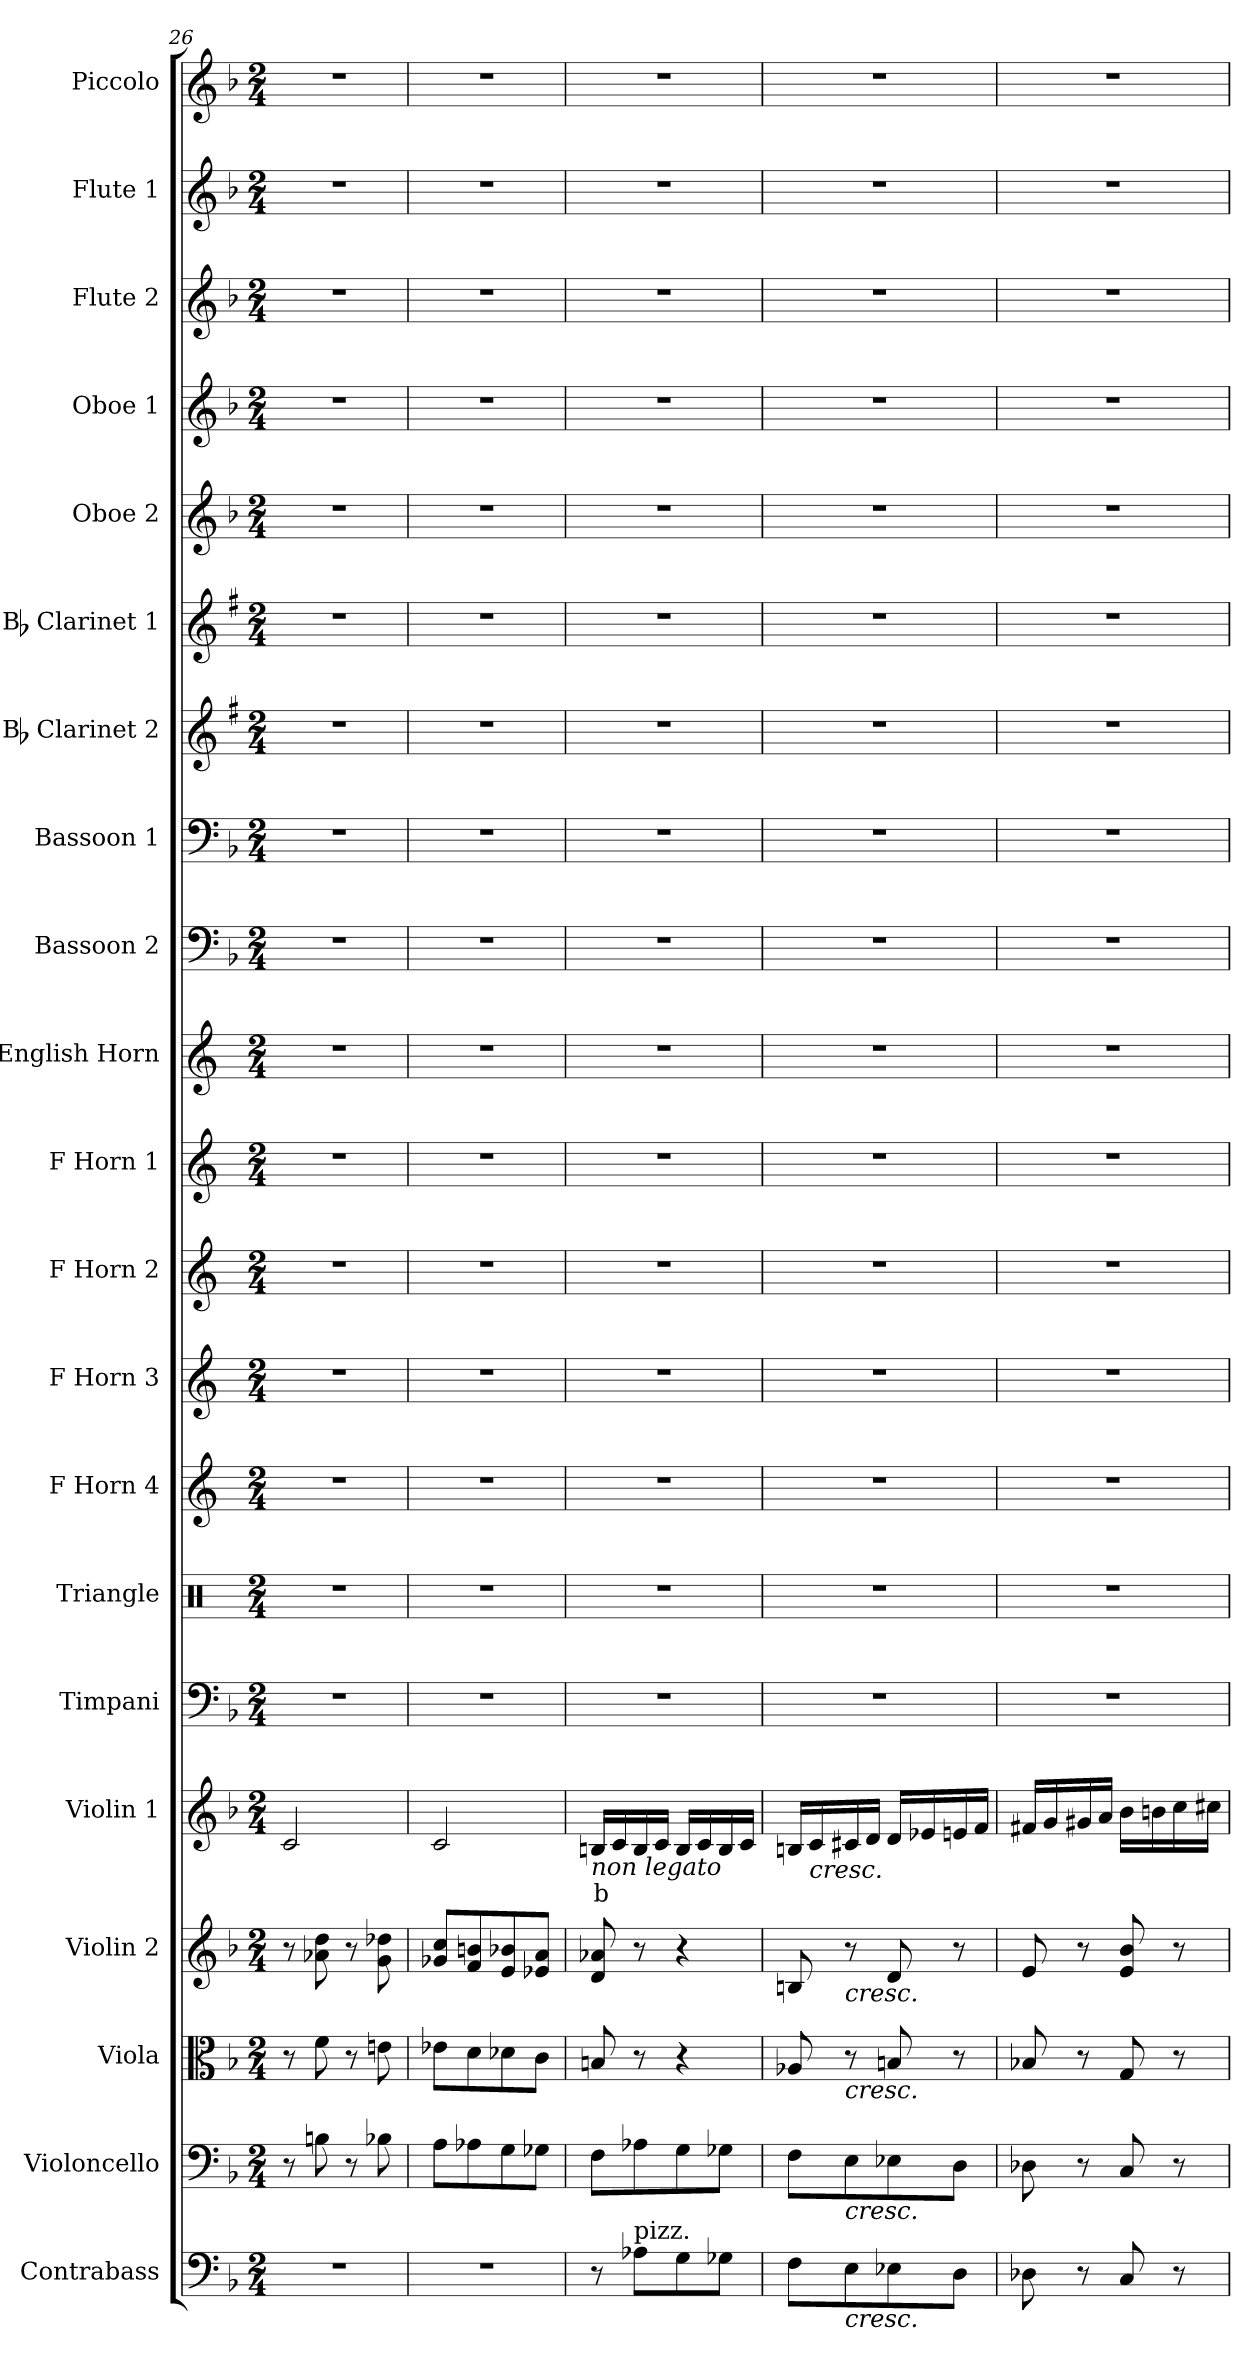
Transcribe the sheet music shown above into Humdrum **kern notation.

**kern	**kern	**kern	**kern	**kern	**text	**kern	**kern	**kern	**kern	**kern	**kern	**kern	**kern	**kern	**kern	**kern	**kern	**kern	**kern	**kern	**kern
*part21	*part20	*part19	*part18	*part17	*part17	*part16	*part15	*part14	*part13	*part12	*part11	*part10	*part9	*part8	*part7	*part6	*part5	*part4	*part3	*part2	*part1
*staff21	*staff20	*staff19	*staff18	*staff17	*staff17	*staff16	*staff15	*staff14	*staff13	*staff12	*staff11	*staff10	*staff9	*staff8	*staff7	*staff6	*staff5	*staff4	*staff3	*staff2	*staff1
*I"Contrabass	*I"Violoncello	*I"Viola	*I"Violin 2	*I"Violin 1	*	*I"Timpani	*I"Triangle	*I"F Horn 4	*I"F Horn 3	*I"F Horn 2	*I"F Horn 1	*I"English Horn	*I"Bassoon 2	*I"Bassoon 1	*I"Bb Clarinet 2	*I"Bb Clarinet 1	*I"Oboe 2	*I"Oboe 1	*I"Flute 2	*I"Flute 1	*I"Piccolo
*I'Cb	*I'Vc	*I'Vla	*I'Vln 2	*I'Vln 1	*	*I'Timp	*I'Tri	*I'Hn 4	*I'Hn 3	*I'Hn 2	*I'Hn 1	*I'E Hn	*I'Bsn 2	*I'Bsn 1	*I'Cl 2	*I'Cl 1	*I'Ob 2	*I'Ob 1	*I'Fl 2	*I'Fl 1	*I'Picc
*clefF4	*clefF4	*clefC3	*clefG2	*clefG2	*	*clefF4	*clefX	*clefG2	*clefG2	*clefG2	*clefG2	*clefG2	*clefF4	*clefF4	*clefG2	*clefG2	*clefG2	*clefG2	*clefG2	*clefG2	*clefG2
*ITrd7c12	*	*	*	*	*	*	*	*ITrd4c7	*ITrd4c7	*ITrd4c7	*ITrd4c7	*ITrd4c7	*	*	*ITrd1c2	*ITrd1c2	*	*	*	*	*ITrd-7c-12
*k[b-]	*k[b-]	*k[b-]	*k[b-]	*k[b-]	*	*k[b-]	*k[]	*k[b-]	*k[b-]	*k[b-]	*k[b-]	*k[b-]	*k[b-]	*k[b-]	*k[b-]	*k[b-]	*k[b-]	*k[b-]	*k[b-]	*k[b-]	*k[b-]
*M2/4	*M2/4	*M2/4	*M2/4	*M2/4	*	*M2/4	*M2/4	*M2/4	*M2/4	*M2/4	*M2/4	*M2/4	*M2/4	*M2/4	*M2/4	*M2/4	*M2/4	*M2/4	*M2/4	*M2/4	*M2/4
=26	=26	=26	=26	=26	=26	=26	=26	=26	=26	=26	=26	=26	=26	=26	=26	=26	=26	=26	=26	=26	=26
2r	8r	8r	8r	2c/	.	2r	2r	2r	2r	2r	2r	2r	2r	2r	2r	2r	2r	2r	2r	2r	2r
.	8Bn\	8f\	8a-X\ 8dd\	.	.	.	.	.	.	.	.	.	.	.	.	.	.	.	.	.	.
.	8r	8r	8r	.	.	.	.	.	.	.	.	.	.	.	.	.	.	.	.	.	.
.	8B-X\	8en\	8g\ 8dd-X\	.	.	.	.	.	.	.	.	.	.	.	.	.	.	.	.	.	.
=27	=27	=27	=27	=27	=27	=27	=27	=27	=27	=27	=27	=27	=27	=27	=27	=27	=27	=27	=27	=27	=27
2r	8A\L	8e-X\L	8g-X/ 8cc/L	2c/	.	2r	2r	2r	2r	2r	2r	2r	2r	2r	2r	2r	2r	2r	2r	2r	2r
.	8A-X\	8d\	8f/ 8bn/	.	.	.	.	.	.	.	.	.	.	.	.	.	.	.	.	.	.
.	8G\	8d-X\	8e/ 8b-X/	.	.	.	.	.	.	.	.	.	.	.	.	.	.	.	.	.	.
.	8G-X\J	8c\J	8e-X/ 8a/J	.	.	.	.	.	.	.	.	.	.	.	.	.	.	.	.	.	.
!!LO:PB:g=z
=28	=28	=28	=28	=28	=28	=28	=28	=28	=28	=28	=28	=28	=28	=28	=28	=28	=28	=28	=28	=28	=28
!	!	!	!	!LO:TX:b:i:t=non legato	!	!	!	!	!	!	!	!	!	!	!	!	!	!	!	!	!
!	!	!	!	!	!LO:LY:b:color=#FF0000	!	!	!	!	!	!	!	!	!	!	!	!	!	!	!	!
8r	8F\L	8Bn/	8d/ 8a-X/	16Bn/LL	b	2r	2r	2r	2r	2r	2r	2r	2r	2r	2r	2r	2r	2r	2r	2r	2r
.	.	.	.	16c/	.	.	.	.	.	.	.	.	.	.	.	.	.	.	.	.	.
!LO:TX:a:t=pizz.	!	!	!	!	!	!	!	!	!	!	!	!	!	!	!	!	!	!	!	!	!
8AA-X\L	8A-X\	8r	8r	16B/	.	.	.	.	.	.	.	.	.	.	.	.	.	.	.	.	.
.	.	.	.	16c/JJ	.	.	.	.	.	.	.	.	.	.	.	.	.	.	.	.	.
8GG\	8G\	4r	4r	16B/LL	.	.	.	.	.	.	.	.	.	.	.	.	.	.	.	.	.
.	.	.	.	16c/	.	.	.	.	.	.	.	.	.	.	.	.	.	.	.	.	.
8GG-X\J	8G-X\J	.	.	16B/	.	.	.	.	.	.	.	.	.	.	.	.	.	.	.	.	.
.	.	.	.	16c/JJ	.	.	.	.	.	.	.	.	.	.	.	.	.	.	.	.	.
=29	=29	=29	=29	=29	=29	=29	=29	=29	=29	=29	=29	=29	=29	=29	=29	=29	=29	=29	=29	=29	=29
8FF\L	8F\L	8A-X/	8Bn/	16Bn/LL	.	2r	2r	2r	2r	2r	2r	2r	2r	2r	2r	2r	2r	2r	2r	2r	2r
!	!	!	!	!LO:TX:b:i:t=cresc.	!	!	!	!	!	!	!	!	!	!	!	!	!	!	!	!	!
.	.	.	.	16c/	.	.	.	.	.	.	.	.	.	.	.	.	.	.	.	.	.
!	!	!	!LO:TX:b:i:t=cresc.	!	!	!	!	!	!	!	!	!	!	!	!	!	!	!	!	!	!
!	!	!LO:TX:b:i:t=cresc.	!	!	!	!	!	!	!	!	!	!	!	!	!	!	!	!	!	!	!
!	!LO:TX:b:i:t=cresc.	!	!	!	!	!	!	!	!	!	!	!	!	!	!	!	!	!	!	!	!
!LO:TX:b:i:t=cresc.	!	!	!	!	!	!	!	!	!	!	!	!	!	!	!	!	!	!	!	!	!
8EE\	8E\	8r	8r	16c#X/	.	.	.	.	.	.	.	.	.	.	.	.	.	.	.	.	.
.	.	.	.	16d/JJ	.	.	.	.	.	.	.	.	.	.	.	.	.	.	.	.	.
8EE-X\	8E-X\	8Bn/	8d/	16d/LL	.	.	.	.	.	.	.	.	.	.	.	.	.	.	.	.	.
.	.	.	.	16e-X/	.	.	.	.	.	.	.	.	.	.	.	.	.	.	.	.	.
8DD\J	8D\J	8r	8r	16en/	.	.	.	.	.	.	.	.	.	.	.	.	.	.	.	.	.
.	.	.	.	16f/JJ	.	.	.	.	.	.	.	.	.	.	.	.	.	.	.	.	.
=30	=30	=30	=30	=30	=30	=30	=30	=30	=30	=30	=30	=30	=30	=30	=30	=30	=30	=30	=30	=30	=30
8DD-X\	8D-X\	8B-X/	8e/	16f#X/LL	.	2r	2r	2r	2r	2r	2r	2r	2r	2r	2r	2r	2r	2r	2r	2r	2r
.	.	.	.	16g/	.	.	.	.	.	.	.	.	.	.	.	.	.	.	.	.	.
8r	8r	8r	8r	16g#X/	.	.	.	.	.	.	.	.	.	.	.	.	.	.	.	.	.
.	.	.	.	16a/JJ	.	.	.	.	.	.	.	.	.	.	.	.	.	.	.	.	.
8CC/	8C/	8G/	8e/ 8b-/	16b-\LL	.	.	.	.	.	.	.	.	.	.	.	.	.	.	.	.	.
.	.	.	.	16bn\	.	.	.	.	.	.	.	.	.	.	.	.	.	.	.	.	.
8r	8r	8r	8r	16cc\	.	.	.	.	.	.	.	.	.	.	.	.	.	.	.	.	.
.	.	.	.	16cc#X\JJ	.	.	.	.	.	.	.	.	.	.	.	.	.	.	.	.	.
=	=	=	=	=	=	=	=	=	=	=	=	=	=	=	=	=	=	=	=	=	=
*-	*-	*-	*-	*-	*-	*-	*-	*-	*-	*-	*-	*-	*-	*-	*-	*-	*-	*-	*-	*-	*-
